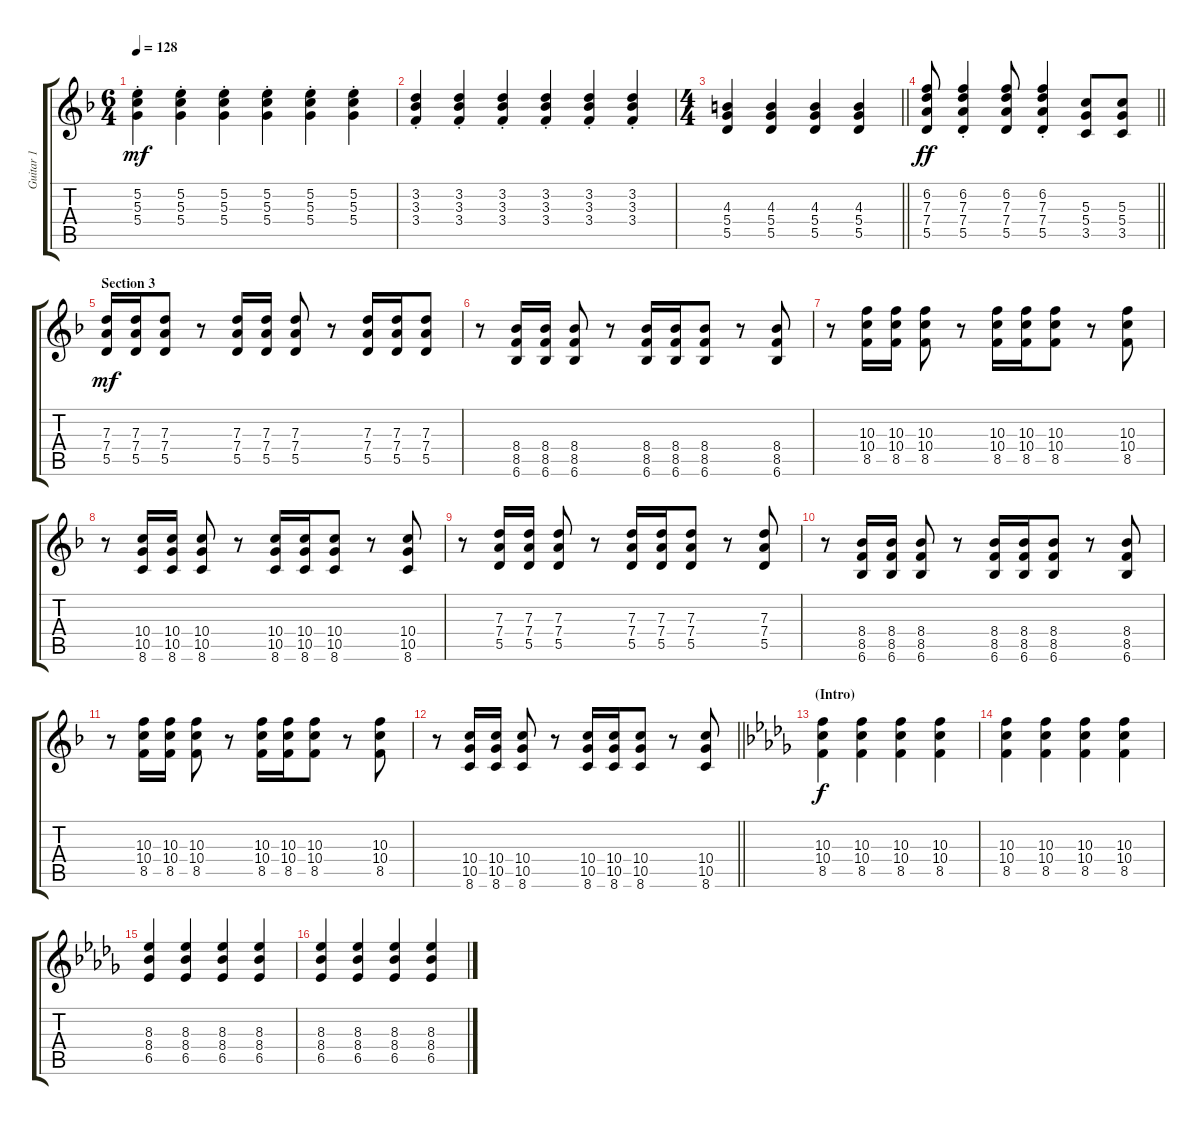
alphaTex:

\track ("Guitar 1" "Guitar 1") {instrument acousticguitarnylon}
\staff {score tabs}
\tuning (E4 B3 G3 D3 A2 E2) {hide}
\ts (6 4)
\tempo 128
\clef g2
\ks f
(5.2{st} 5.3{st} 5.4{st}).4{dy mf} (5.2{st} 5.3{st} 5.4{st}).4 (5.2{st} 5.3{st} 5.4{st}).4 (5.2{st} 5.3{st} 5.4{st}).4 (5.2{st} 5.3{st} 5.4{st}).4 (5.2{st} 5.3{st} 5.4{st}).4 |
(3.2{st} 3.3{st} 3.4{st}).4 (3.2{st} 3.3{st} 3.4{st}).4 (3.2{st} 3.3{st} 3.4{st}).4 (3.2{st} 3.3{st} 3.4{st}).4 (3.2{st} 3.3{st} 3.4{st}).4 (3.2{st} 3.3{st} 3.4{st}).4 |
\ts (4 4)
\barLineRight lightlight
(4.3 5.4 5.5).4 (4.3 5.4 5.5).4 (4.3 5.4 5.5).4 (4.3 5.4 5.5).4 |
\section ("" "")
\barLineRight lightlight
(6.2 7.3 7.4 5.5).8{dy ff} (6.2{st} 7.3{st} 7.4{st} 5.5{st}).4 (6.2 7.3 7.4 5.5).8 (6.2{st} 7.3{st} 7.4{st} 5.5{st}).4 (5.3 5.4 3.5).8 (5.3 5.4 3.5).8 |
\section ("" "Section 3")
(7.3 7.4 5.5).16{dy mf volume 9 instrument electricguitarclean} (7.3 7.4 5.5).16 (7.3 7.4 5.5).8 r.8 (7.3 7.4 5.5).16 (7.3 7.4 5.5).16 (7.3 7.4 5.5).8 r.8 (7.3 7.4 5.5).16 (7.3 7.4 5.5).16 (7.3 7.4 5.5).8 |
r.8 (8.4 8.5 6.6).16 (8.4 8.5 6.6).16 (8.4 8.5 6.6).8 r.8 (8.4 8.5 6.6).16 (8.4 8.5 6.6).16 (8.4 8.5 6.6).8 r.8 (8.4 8.5 6.6).8 |
r.8 (10.3 10.4 8.5).16 (10.3 10.4 8.5).16 (10.3 10.4 8.5).8 r.8 (10.3 10.4 8.5).16 (10.3 10.4 8.5).16 (10.3 10.4 8.5).8 r.8 (10.3 10.4 8.5).8 |
r.8 (10.4 10.5 8.6).16 (10.4 10.5 8.6).16 (10.4 10.5 8.6).8 r.8 (10.4 10.5 8.6).16 (10.4 10.5 8.6).16 (10.4 10.5 8.6).8 r.8 (10.4 10.5 8.6).8 |
r.8 (7.3 7.4 5.5).16 (7.3 7.4 5.5).16 (7.3 7.4 5.5).8 r.8 (7.3 7.4 5.5).16 (7.3 7.4 5.5).16 (7.3 7.4 5.5).8 r.8 (7.3 7.4 5.5).8 |
r.8 (8.4 8.5 6.6).16 (8.4 8.5 6.6).16 (8.4 8.5 6.6).8 r.8 (8.4 8.5 6.6).16 (8.4 8.5 6.6).16 (8.4 8.5 6.6).8 r.8 (8.4 8.5 6.6).8 |
r.8 (10.3 10.4 8.5).16 (10.3 10.4 8.5).16 (10.3 10.4 8.5).8 r.8 (10.3 10.4 8.5).16 (10.3 10.4 8.5).16 (10.3 10.4 8.5).8 r.8 (10.3 10.4 8.5).8 |
\barLineRight lightlight
r.8 (10.4 10.5 8.6).16 (10.4 10.5 8.6).16 (10.4 10.5 8.6).8 r.8 (10.4 10.5 8.6).16 (10.4 10.5 8.6).16 (10.4 10.5 8.6).8 r.8 (10.4 10.5 8.6).8 |
\section ("" "(Intro)")
\ks db
(10.3 10.4 8.5).4{dy f volume 8 instrument acousticguitarnylon} (10.3 10.4 8.5).4 (10.3 10.4 8.5).4 (10.3 10.4 8.5).4 |
(10.3 10.4 8.5).4 (10.3 10.4 8.5).4 (10.3 10.4 8.5).4 (10.3 10.4 8.5).4 |
(8.3 8.4 6.5).4 (8.3 8.4 6.5).4 (8.3 8.4 6.5).4 (8.3 8.4 6.5).4 |
(8.3 8.4 6.5).4 (8.3 8.4 6.5).4 (8.3 8.4 6.5).4 (8.3 8.4 6.5).4
